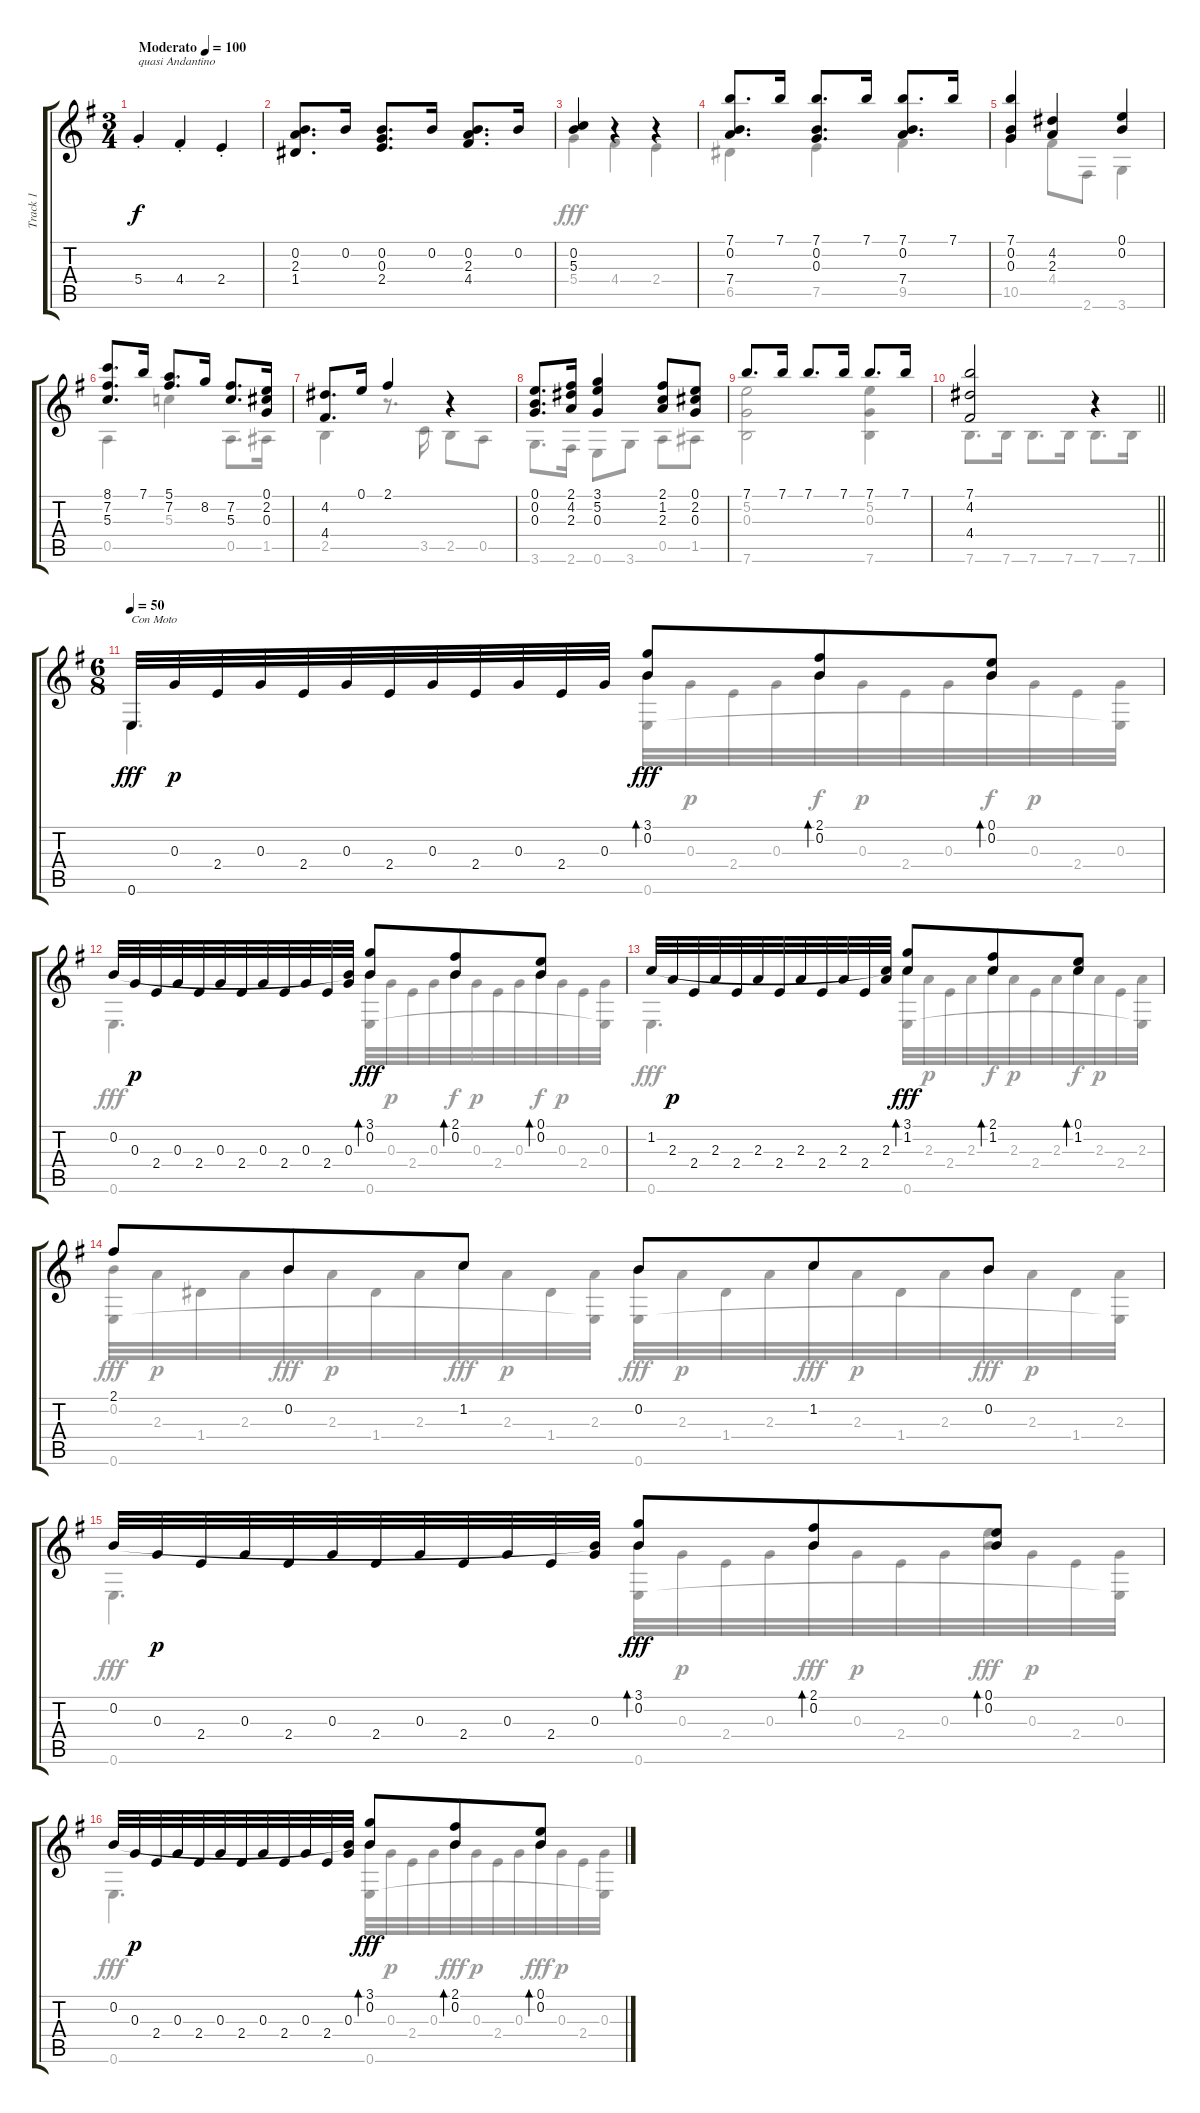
\track ("Track 1" "Track 1") {instrument acousticguitarnylon}
\staff {score tabs}
\tuning (E4 B3 G3 D3 A2 E2) {hide}
\voice
\ts (3 4)
\tempo (100 "Moderato")
\clef g2
\ks eminor
5.4{st}.4{txt "quasi Andantino" dy f instrument acousticguitarnylon} 4.4{st}.4 2.4{st}.4 |
(0.2 2.3 1.4).8{d} 0.2.16 (0.2 0.3 2.4).8{d} 0.2.16 (0.2 2.3 4.4).8{d} 0.2.16 |
(0.2 5.3).4 r.4 r.4 |
(7.1 0.2 7.4).8{d} 7.1.16 (7.1 0.2 0.3).8{d} 7.1.16 (7.1 0.2 7.4).8{d} 7.1.16 |
(7.1 0.2 0.3).4 (4.2 2.3).4 (0.1 0.2).4 |
(8.1 7.2 5.3).8{d} 7.1.16 (5.1 7.2).8{d} 8.2.16 (7.2 5.3).8{d} (0.1 2.2 0.3).16 |
(4.2 4.4).8{d} 0.1.16 2.1.4 r.4 |
(0.1 0.2 0.3).8{d} (2.1 4.2 2.3).16 (3.1 5.2 0.3).4 (2.1 1.2 2.3).8 (0.1 2.2 0.3).8 |
7.1.8{d} 7.1.16 7.1.8{d} 7.1.16 7.1.8{d} 7.1.16 |
\barLineRight lightlight
(7.1 4.2 4.4).2 r.4 |
\ts (6 8)
\tempo 50
\ks g
0.6.32{txt "Con Moto" dy fff} 0.3.32{dy p} 2.4.32 0.3.32 2.4.32 0.3.32 2.4.32 0.3.32 2.4.32 0.3.32 2.4.32 0.3.32 (3.1 0.2).8{bd 480 dy fff} (2.1 0.2).8{bd 480} (0.1 0.2).8{bd 480} |
0.2.32 0.3.32{dy p} 2.4.32 0.3.32 2.4.32 0.3.32 2.4.32 0.3.32 2.4.32 0.3.32 2.4.32 (0.2{t} 0.3).32 (3.1 0.2).8{bd 480 dy fff} (2.1 0.2).8{bd 480} (0.1 0.2).8{bd 480} |
1.2.32 2.3.32{dy p} 2.4.32 2.3.32 2.4.32 2.3.32 2.4.32 2.3.32 2.4.32 2.3.32 2.4.32 (1.2{t} 2.3).32 (3.1 1.2).8{bd 480 dy fff} (2.1 1.2).8{bd 480} (0.1 1.2).8{bd 480} |
2.1.8 0.2.8 1.2.8 0.2.8 1.2.8 0.2.8 |
0.2.32 0.3.32{dy p} 2.4.32 0.3.32 2.4.32 0.3.32 2.4.32 0.3.32 2.4.32 0.3.32 2.4.32 (0.2{t} 0.3).32 (3.1 0.2).8{bd 480 dy fff} (2.1 0.2).8{bd 480} (0.1 0.2).8{bd 480} |
0.2.32 0.3.32{dy p} 2.4.32 0.3.32 2.4.32 0.3.32 2.4.32 0.3.32 2.4.32 0.3.32 2.4.32 (0.2{t} 0.3).32 (3.1 0.2).8{bd 480 dy fff} (2.1 0.2).8{bd 480} (0.1 0.2).8{bd 480}
\voice
\clef g2
\ottava regular
\simile none
\ks eminor
|
|
5.4.4 4.4{st}.4 2.4{st}.4 |
6.5.4 7.5.4 9.5.4 |
10.5.4 4.4.8 2.6.8 3.6.4 |
0.5.4 5.3.4 0.5.8{d} 1.5.16 |
2.5.4 r.8{d} 3.5.16 2.5.8 0.5.8 |
3.6.8{d} 2.6.16 0.6.8 3.6.8 0.5.8 1.5.8 |
(5.2 0.3 7.6).2 (5.2 0.3 7.6).4 |
\barLineRight lightlight
7.6.8{d} 7.6.16 7.6.8{d} 7.6.16 7.6.8{d} 7.6.16 |
\ks g
0.6.4{d} (0.2 0.6).32{dy fff} 0.3.32{dy p} 2.4.32 0.3.32 0.2.32{dy f} 0.3.32{dy p} 2.4.32 0.3.32 0.2.32{dy f} 0.3.32{dy p} 2.4.32 (0.3 0.6{t}).32 |
0.6.4{d dy fff} (0.2 0.6).32 0.3.32{dy p} 2.4.32 0.3.32 0.2.32{dy f} 0.3.32{dy p} 2.4.32 0.3.32 0.2.32{dy f} 0.3.32{dy p} 2.4.32 (0.3 0.6{t}).32 |
0.6.4{d dy fff} (1.2 0.6).32 2.3.32{dy p} 2.4.32 2.3.32 1.2.32{dy f} 2.3.32{dy p} 2.4.32 2.3.32 1.2.32{dy f} 2.3.32{dy p} 2.4.32 (2.3 0.6{t}).32 |
(0.2 0.6).32{dy fff} 2.3.32{dy p} 1.4.32 2.3.32 0.2.32{dy fff} 2.3.32{dy p} 1.4.32 2.3.32 1.2.32{dy fff} 2.3.32{dy p} 1.4.32 (2.3 0.6{t}).32 (0.2 0.6).32{dy fff} 2.3.32{dy p} 1.4.32 2.3.32 1.2.32{dy fff} 2.3.32{dy p} 1.4.32 2.3.32 0.2.32{dy fff} 2.3.32{dy p} 1.4.32 (2.3 0.6{t}).32 |
0.6.4{d dy fff} (0.2 0.6).32 0.3.32{dy p} 2.4.32 0.3.32 0.2.32{dy fff} 0.3.32{dy p} 2.4.32 0.3.32 (0.1 0.2).32{dy fff} 0.3.32{dy p} 2.4.32 (0.3 0.6{t}).32 |
0.6.4{d dy fff} (0.2 0.6).32 0.3.32{dy p} 2.4.32 0.3.32 0.2.32{dy fff} 0.3.32{dy p} 2.4.32 0.3.32 0.2.32{dy fff} 0.3.32{dy p} 2.4.32 (0.3 0.6{t}).32
